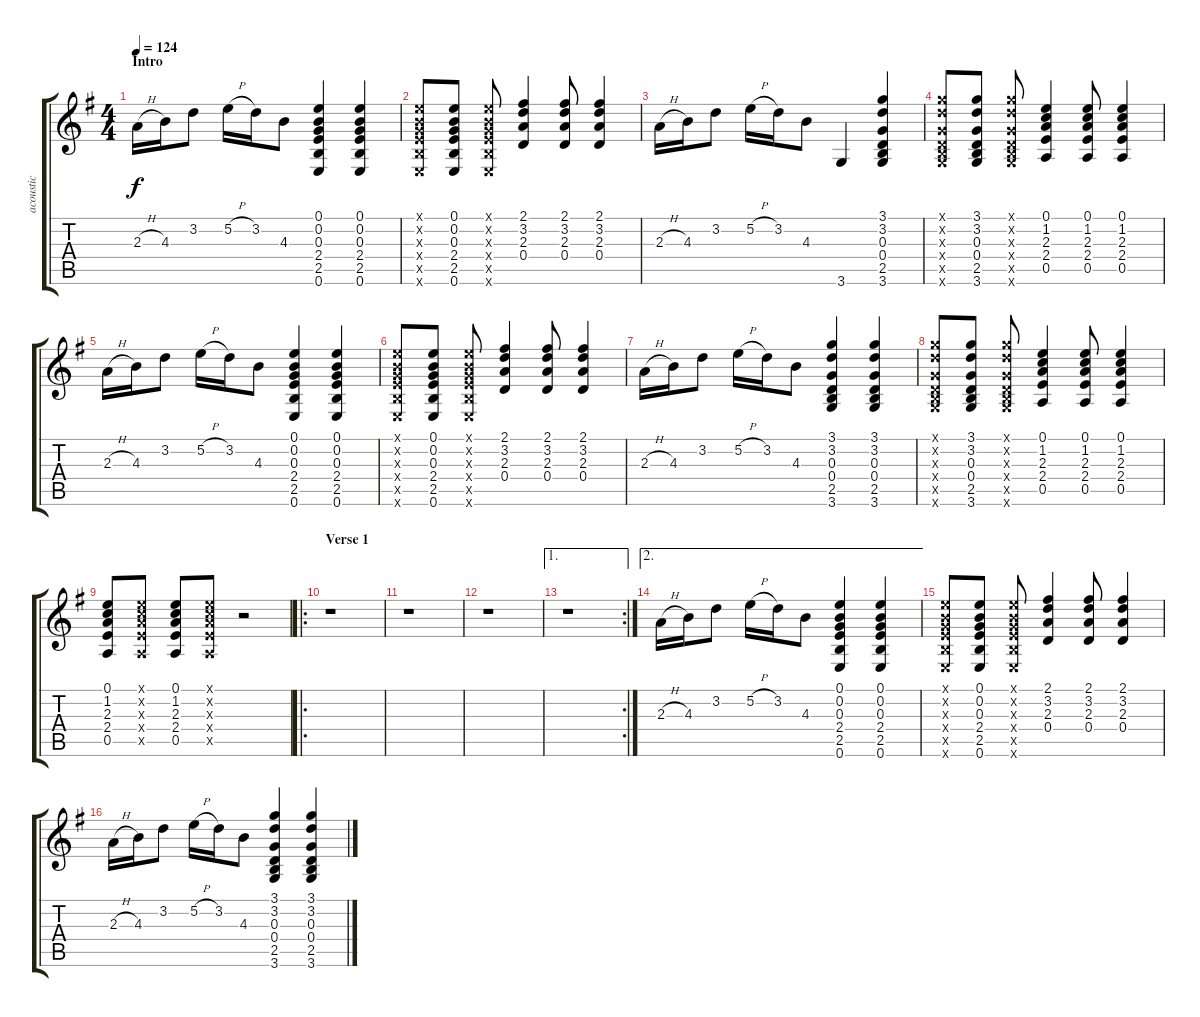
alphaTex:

\track ("acoustic" "acoustic") {instrument acousticguitarsteel}
\staff {score tabs}
\tuning (E4 B3 G3 D3 A2 E2) {hide}
\ts (4 4)
\section ("" "Intro")
\tempo 124
\clef g2
\ks g
2.3{h}.16{dy f instrument acousticguitarsteel} 4.3.16 3.2.8 5.2{h}.16 3.2.16 4.3.8 (0.1 0.2 0.3 2.4 2.5 0.6).4 (0.1 0.2 0.3 2.4 2.5 0.6).4 |
(0.1{x} 0.2{x} 0.3{x} 2.4{x} 2.5{x} 0.6{x}).8 (0.1 0.2 0.3 2.4 2.5 0.6).8 (0.1{x} 0.2{x} 0.3{x} 2.4{x} 2.5{x} 0.6{x}).8 (2.1 3.2 2.3 0.4).4 (2.1 3.2 2.3 0.4).8 (2.1 3.2 2.3 0.4).4 |
2.3{h}.16 4.3.16 3.2.8 5.2{h}.16 3.2.16 4.3.8 3.6.4 (3.1 3.2 0.3 0.4 2.5 3.6).4 |
(3.1{x} 3.2{x} 0.3{x} 0.4{x} 2.5{x} 3.6{x}).8 (3.1 3.2 0.3 0.4 2.5 3.6).8 (3.1{x} 3.2{x} 0.3{x} 0.4{x} 2.5{x} 3.6{x}).8 (0.1 1.2 2.3 2.4 0.5).4 (0.1 1.2 2.3 2.4 0.5).8 (0.1 1.2 2.3 2.4 0.5).4 |
2.3{h}.16 4.3.16 3.2.8 5.2{h}.16 3.2.16 4.3.8 (0.1 0.2 0.3 2.4 2.5 0.6).4 (0.1 0.2 0.3 2.4 2.5 0.6).4 |
(0.1{x} 0.2{x} 0.3{x} 2.4{x} 2.5{x} 0.6{x}).8 (0.1 0.2 0.3 2.4 2.5 0.6).8 (0.1{x} 0.2{x} 0.3{x} 2.4{x} 2.5{x} 0.6{x}).8 (2.1 3.2 2.3 0.4).4 (2.1 3.2 2.3 0.4).8 (2.1 3.2 2.3 0.4).4 |
2.3{h}.16 4.3.16 3.2.8 5.2{h}.16 3.2.16 4.3.8 (3.1 3.2 0.3 0.4 2.5 3.6).4 (3.1 3.2 0.3 0.4 2.5 3.6).4 |
(3.1{x} 3.2{x} 0.3{x} 0.4{x} 2.5{x} 3.6{x}).8 (3.1 3.2 0.3 0.4 2.5 3.6).8 (3.1{x} 3.2{x} 0.3{x} 0.4{x} 2.5{x} 3.6{x}).8 (0.1 1.2 2.3 2.4 0.5).4 (0.1 1.2 2.3 2.4 0.5).8 (0.1 1.2 2.3 2.4 0.5).4 |
(0.1 1.2 2.3 2.4 0.5).8 (0.1{x} 1.2{x} 2.3{x} 2.4{x} 0.5{x}).8 (0.1 1.2 2.3 2.4 0.5).8 (0.1{x} 1.2{x} 2.3{x} 2.4{x} 0.5{x}).8 r.2 |
\ro
\section ("" "Verse 1")
r.1 |
r.1 |
r.1 |
\ae 1
\rc 2
r.1 |
\ae 2
2.3{h}.16 4.3.16 3.2.8 5.2{h}.16 3.2.16 4.3.8 (0.1 0.2 0.3 2.4 2.5 0.6).4 (0.1 0.2 0.3 2.4 2.5 0.6).4 |
(0.1{x} 0.2{x} 0.3{x} 2.4{x} 2.5{x} 0.6{x}).8 (0.1 0.2 0.3 2.4 2.5 0.6).8 (0.1{x} 0.2{x} 0.3{x} 2.4{x} 2.5{x} 0.6{x}).8 (2.1 3.2 2.3 0.4).4 (2.1 3.2 2.3 0.4).8 (2.1 3.2 2.3 0.4).4 |
2.3{h}.16 4.3.16 3.2.8 5.2{h}.16 3.2.16 4.3.8 (3.1 3.2 0.3 0.4 2.5 3.6).4 (3.1 3.2 0.3 0.4 2.5 3.6).4
